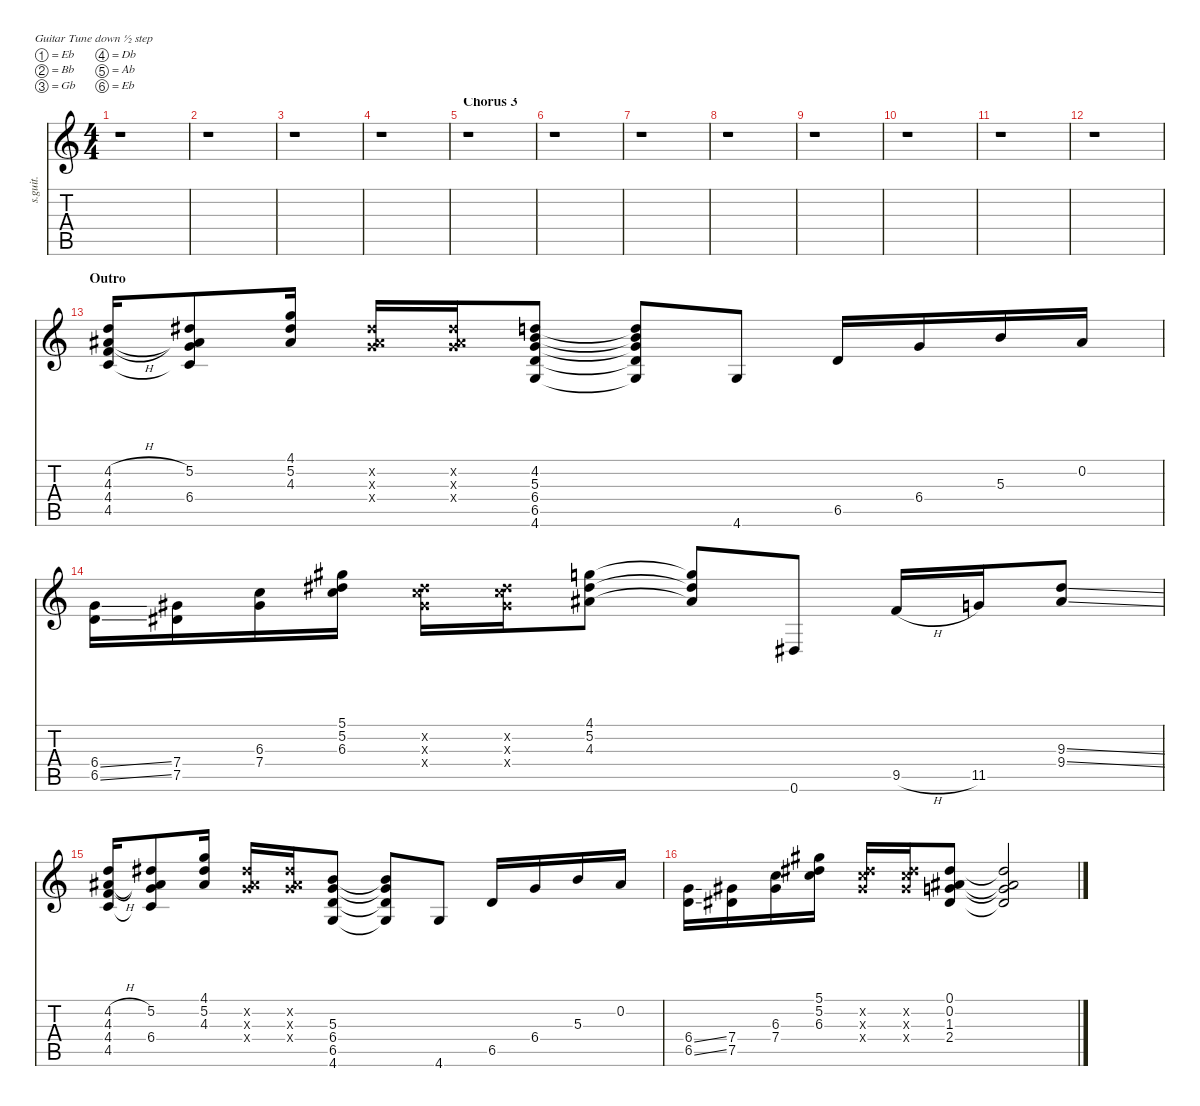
\defaultSystemsLayout 4
\hideDynamics
\bracketExtendMode nobrackets
\track ("Lead Guitar (Rivers Cuomo)" "s.guit.") {instrument electricguitarclean}
\staff {score tabs}
\tuning (Eb4 Bb3 Gb3 Db3 Ab2 Eb2)
\ts (4 4)
\tempo (76 hide)
\clef g2
\ks c
r.1{dy f} |
r.1 |
r.1 |
r.1 |
\section ("" "Chorus 3")
r.1 |
r.1 |
r.1 |
r.1 |
r.1 |
r.1 |
r.1 |
r.1 |
\section ("" "Outro")
(4.2{h} 4.3{acc #} 4.4{h} 4.5).16{lyrics (0 "") lyrics (1 "") lyrics (2 "") lyrics (3 "") lyrics (4 "") lyrics (5 "") lyrics (6 "") lyrics (7 "") lyrics (8 "") lyrics (9 "")} (5.2{acc #} 4.3{t acc #} 6.4 4.5{t}).8{lyrics (0 "") lyrics (1 "") lyrics (2 "") lyrics (3 "") lyrics (4 "") lyrics (5 "") lyrics (6 "") lyrics (7 "") lyrics (8 "") lyrics (9 "")} (4.1 5.2{acc #} 4.3{acc #}).16{lyrics (0 "") lyrics (1 "") lyrics (2 "") lyrics (3 "") lyrics (4 "") lyrics (5 "") lyrics (6 "") lyrics (7 "") lyrics (8 "") lyrics (9 "")} (5.2{x acc #} 4.3{x acc #} 6.4{x}).16{lyrics (0 "") lyrics (1 "") lyrics (2 "") lyrics (3 "") lyrics (4 "") lyrics (5 "") lyrics (6 "") lyrics (7 "") lyrics (8 "") lyrics (9 "")} (5.2{x acc #} 4.3{x acc #} 6.4{x}).16{lyrics (0 "") lyrics (1 "") lyrics (2 "") lyrics (3 "") lyrics (4 "") lyrics (5 "") lyrics (6 "") lyrics (7 "") lyrics (8 "") lyrics (9 "")} (4.2 5.3 6.4 6.5 4.6).8{lyrics (0 "") lyrics (1 "") lyrics (2 "") lyrics (3 "") lyrics (4 "") lyrics (5 "") lyrics (6 "") lyrics (7 "") lyrics (8 "") lyrics (9 "")} (4.2{t} 5.3{t} 6.4{t} 6.5{t} 4.6{t}).8{lyrics (0 "") lyrics (1 "") lyrics (2 "") lyrics (3 "") lyrics (4 "") lyrics (5 "") lyrics (6 "") lyrics (7 "") lyrics (8 "") lyrics (9 "")} 4.6.8{lyrics (0 "") lyrics (1 "") lyrics (2 "") lyrics (3 "") lyrics (4 "") lyrics (5 "") lyrics (6 "") lyrics (7 "") lyrics (8 "") lyrics (9 "")} 6.5.16{lyrics (0 "") lyrics (1 "") lyrics (2 "") lyrics (3 "") lyrics (4 "") lyrics (5 "") lyrics (6 "") lyrics (7 "") lyrics (8 "") lyrics (9 "")} 6.4.16{lyrics (0 "") lyrics (1 "") lyrics (2 "") lyrics (3 "") lyrics (4 "") lyrics (5 "") lyrics (6 "") lyrics (7 "") lyrics (8 "") lyrics (9 "")} 5.3.16{lyrics (0 "") lyrics (1 "") lyrics (2 "") lyrics (3 "") lyrics (4 "") lyrics (5 "") lyrics (6 "") lyrics (7 "") lyrics (8 "") lyrics (9 "")} 0.2{acc #}.16{lyrics (0 "") lyrics (1 "") lyrics (2 "") lyrics (3 "") lyrics (4 "") lyrics (5 "") lyrics (6 "") lyrics (7 "") lyrics (8 "") lyrics (9 "")} |
(6.4{ss} 6.5{ss}).16{lyrics (0 "") lyrics (1 "") lyrics (2 "") lyrics (3 "") lyrics (4 "") lyrics (5 "") lyrics (6 "") lyrics (7 "") lyrics (8 "") lyrics (9 "")} (7.4{acc #} 7.5{acc #}).16{lyrics (0 "") lyrics (1 "") lyrics (2 "") lyrics (3 "") lyrics (4 "") lyrics (5 "") lyrics (6 "") lyrics (7 "") lyrics (8 "") lyrics (9 "")} (6.3 7.4{acc #}).16{lyrics (0 "") lyrics (1 "") lyrics (2 "") lyrics (3 "") lyrics (4 "") lyrics (5 "") lyrics (6 "") lyrics (7 "") lyrics (8 "") lyrics (9 "")} (5.1{acc #} 5.2{acc #} 6.3).16{lyrics (0 "") lyrics (1 "") lyrics (2 "") lyrics (3 "") lyrics (4 "") lyrics (5 "") lyrics (6 "") lyrics (7 "") lyrics (8 "") lyrics (9 "")} (5.2{x acc #} 6.3{x} 7.4{x acc #}).16{lyrics (0 "") lyrics (1 "") lyrics (2 "") lyrics (3 "") lyrics (4 "") lyrics (5 "") lyrics (6 "") lyrics (7 "") lyrics (8 "") lyrics (9 "")} (5.2{x acc #} 6.3{x} 7.4{x acc #}).16{lyrics (0 "") lyrics (1 "") lyrics (2 "") lyrics (3 "") lyrics (4 "") lyrics (5 "") lyrics (6 "") lyrics (7 "") lyrics (8 "") lyrics (9 "")} (4.1 5.2{acc #} 4.3{acc #}).8{lyrics (0 "") lyrics (1 "") lyrics (2 "") lyrics (3 "") lyrics (4 "") lyrics (5 "") lyrics (6 "") lyrics (7 "") lyrics (8 "") lyrics (9 "")} (4.1{t} 5.2{t acc #} 4.3{t acc #}).8{lyrics (0 "") lyrics (1 "") lyrics (2 "") lyrics (3 "") lyrics (4 "") lyrics (5 "") lyrics (6 "") lyrics (7 "") lyrics (8 "") lyrics (9 "")} 0.6{acc #}.8{lyrics (0 "") lyrics (1 "") lyrics (2 "") lyrics (3 "") lyrics (4 "") lyrics (5 "") lyrics (6 "") lyrics (7 "") lyrics (8 "") lyrics (9 "")} 9.5{h}.16{lyrics (0 "") lyrics (1 "") lyrics (2 "") lyrics (3 "") lyrics (4 "") lyrics (5 "") lyrics (6 "") lyrics (7 "") lyrics (8 "") lyrics (9 "")} 11.5.16{lyrics (0 "") lyrics (1 "") lyrics (2 "") lyrics (3 "") lyrics (4 "") lyrics (5 "") lyrics (6 "") lyrics (7 "") lyrics (8 "") lyrics (9 "")} (9.3{ss acc #} 9.4{ss acc #}).8{lyrics (0 "") lyrics (1 "") lyrics (2 "") lyrics (3 "") lyrics (4 "") lyrics (5 "") lyrics (6 "") lyrics (7 "") lyrics (8 "") lyrics (9 "")} |
(4.2{h} 4.3{acc #} 4.4{h} 4.5).16{lyrics (0 "") lyrics (1 "") lyrics (2 "") lyrics (3 "") lyrics (4 "") lyrics (5 "") lyrics (6 "") lyrics (7 "") lyrics (8 "") lyrics (9 "")} (5.2{acc #} 4.3{t acc #} 6.4 4.5{t}).8{lyrics (0 "") lyrics (1 "") lyrics (2 "") lyrics (3 "") lyrics (4 "") lyrics (5 "") lyrics (6 "") lyrics (7 "") lyrics (8 "") lyrics (9 "")} (4.1 5.2{acc #} 4.3{acc #}).16{lyrics (0 "") lyrics (1 "") lyrics (2 "") lyrics (3 "") lyrics (4 "") lyrics (5 "") lyrics (6 "") lyrics (7 "") lyrics (8 "") lyrics (9 "")} (5.2{x acc #} 4.3{x acc #} 6.4{x}).16{lyrics (0 "") lyrics (1 "") lyrics (2 "") lyrics (3 "") lyrics (4 "") lyrics (5 "") lyrics (6 "") lyrics (7 "") lyrics (8 "") lyrics (9 "")} (5.2{x acc #} 4.3{x acc #} 6.4{x}).16{lyrics (0 "") lyrics (1 "") lyrics (2 "") lyrics (3 "") lyrics (4 "") lyrics (5 "") lyrics (6 "") lyrics (7 "") lyrics (8 "") lyrics (9 "")} (5.3 6.4 6.5 4.6).8{lyrics (0 "") lyrics (1 "") lyrics (2 "") lyrics (3 "") lyrics (4 "") lyrics (5 "") lyrics (6 "") lyrics (7 "") lyrics (8 "") lyrics (9 "")} (5.3{t} 6.4{t} 6.5{t} 4.6{t}).8{lyrics (0 "") lyrics (1 "") lyrics (2 "") lyrics (3 "") lyrics (4 "") lyrics (5 "") lyrics (6 "") lyrics (7 "") lyrics (8 "") lyrics (9 "")} 4.6.8{lyrics (0 "") lyrics (1 "") lyrics (2 "") lyrics (3 "") lyrics (4 "") lyrics (5 "") lyrics (6 "") lyrics (7 "") lyrics (8 "") lyrics (9 "")} 6.5.16{lyrics (0 "") lyrics (1 "") lyrics (2 "") lyrics (3 "") lyrics (4 "") lyrics (5 "") lyrics (6 "") lyrics (7 "") lyrics (8 "") lyrics (9 "")} 6.4.16{lyrics (0 "") lyrics (1 "") lyrics (2 "") lyrics (3 "") lyrics (4 "") lyrics (5 "") lyrics (6 "") lyrics (7 "") lyrics (8 "") lyrics (9 "")} 5.3.16{lyrics (0 "") lyrics (1 "") lyrics (2 "") lyrics (3 "") lyrics (4 "") lyrics (5 "") lyrics (6 "") lyrics (7 "") lyrics (8 "") lyrics (9 "")} 0.2{acc #}.16{lyrics (0 "") lyrics (1 "") lyrics (2 "") lyrics (3 "") lyrics (4 "") lyrics (5 "") lyrics (6 "") lyrics (7 "") lyrics (8 "") lyrics (9 "")} |
(6.4{ss} 6.5{ss}).16{lyrics (0 "") lyrics (1 "") lyrics (2 "") lyrics (3 "") lyrics (4 "") lyrics (5 "") lyrics (6 "") lyrics (7 "") lyrics (8 "") lyrics (9 "")} (7.4{acc #} 7.5{acc #}).16{lyrics (0 "") lyrics (1 "") lyrics (2 "") lyrics (3 "") lyrics (4 "") lyrics (5 "") lyrics (6 "") lyrics (7 "") lyrics (8 "") lyrics (9 "")} (6.3 7.4{acc #}).16{lyrics (0 "") lyrics (1 "") lyrics (2 "") lyrics (3 "") lyrics (4 "") lyrics (5 "") lyrics (6 "") lyrics (7 "") lyrics (8 "") lyrics (9 "")} (5.1{acc #} 5.2{acc #} 6.3).16{lyrics (0 "") lyrics (1 "") lyrics (2 "") lyrics (3 "") lyrics (4 "") lyrics (5 "") lyrics (6 "") lyrics (7 "") lyrics (8 "") lyrics (9 "")} (5.2{x acc #} 6.3{x} 7.4{x acc #}).16{lyrics (0 "") lyrics (1 "") lyrics (2 "") lyrics (3 "") lyrics (4 "") lyrics (5 "") lyrics (6 "") lyrics (7 "") lyrics (8 "") lyrics (9 "")} (5.2{x acc #} 6.3{x} 7.4{x acc #}).16{lyrics (0 "") lyrics (1 "") lyrics (2 "") lyrics (3 "") lyrics (4 "") lyrics (5 "") lyrics (6 "") lyrics (7 "") lyrics (8 "") lyrics (9 "")} (0.1{acc #} 0.2{acc #} 1.3 2.4{acc #}).8{lyrics (0 "") lyrics (1 "") lyrics (2 "") lyrics (3 "") lyrics (4 "") lyrics (5 "") lyrics (6 "") lyrics (7 "") lyrics (8 "") lyrics (9 "")} (0.1{t acc #} 0.2{t acc #} 1.3{t} 2.4{t acc #}).2{lyrics (0 "") lyrics (1 "") lyrics (2 "") lyrics (3 "") lyrics (4 "") lyrics (5 "") lyrics (6 "") lyrics (7 "") lyrics (8 "") lyrics (9 "")}
